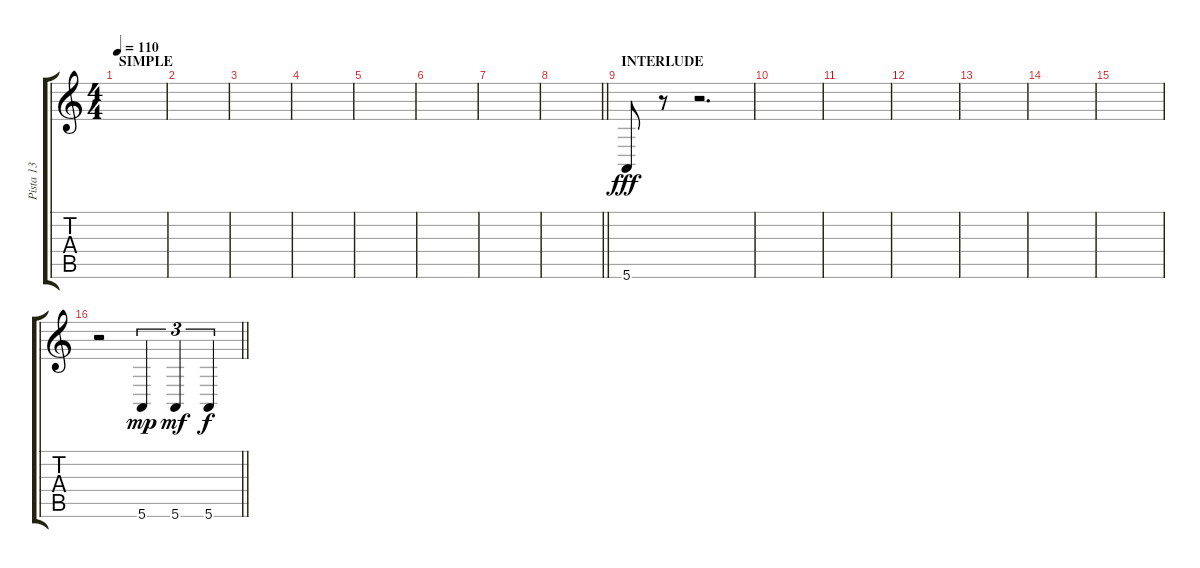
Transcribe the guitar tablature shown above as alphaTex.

\track ("Pista 13" "Pista 13") {instrument timpani}
\staff {score tabs}
\tuning (E4 B3 G3 D3 A2 E2) {hide}
\ts (4 4)
\section ("" "SIMPLE")
\tempo 110
\clef g2
\ks c
|
|
|
|
|
|
|
\barLineRight lightlight
|
\section ("" "INTERLUDE")
5.6.8{dy fff} r.8 r.2{d} |
|
|
|
|
|
|
\barLineRight lightlight
r.2 5.6.4{tu (3 2) dy mp} 5.6.4{tu (3 2) dy mf} 5.6.4{tu (3 2) dy f}
